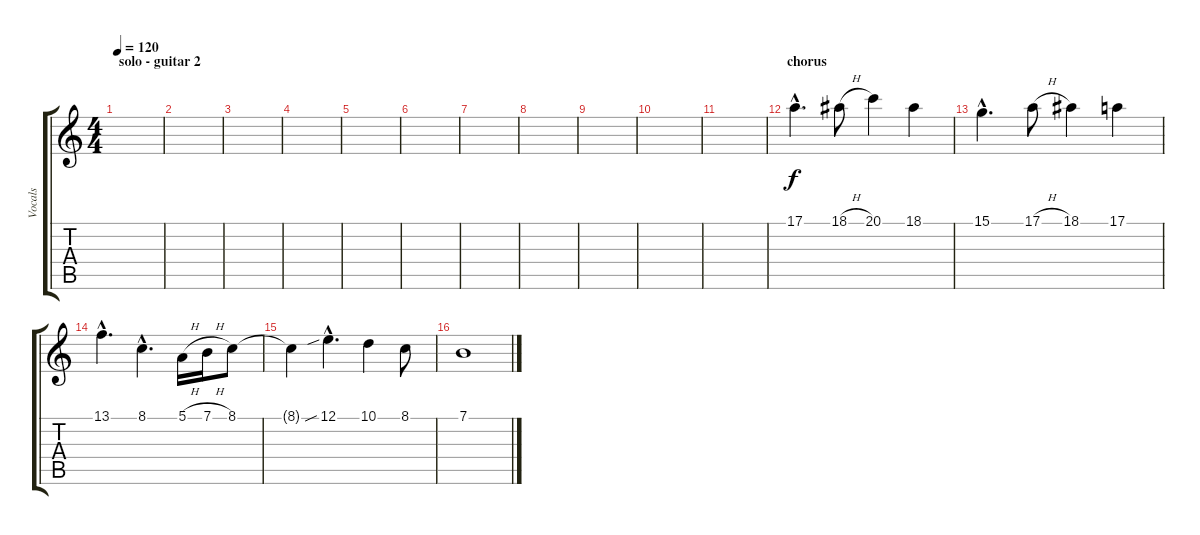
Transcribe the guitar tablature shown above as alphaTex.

\track ("Vocals" "Vocals") {instrument voiceoohs}
\staff {score tabs}
\tuning (E4 B3 G3 D3 A2 E2) {hide}
\ts (4 4)
\section ("" "solo - guitar 2")
\tempo 120
\clef g2
\ks c
|
|
|
|
|
|
|
|
|
|
|
\section ("" "chorus")
17.1{hac}.4{d} 18.1{h}.8 20.1.4 18.1.4 |
15.1{hac}.4{d} 17.1{h}.8 18.1.4 17.1.4 |
13.1{hac}.4{d} 8.1{hac}.4{d} 5.1{h}.16 7.1{h}.16 8.1.8 |
8.1{t}.4 12.1{sib hac}.4{d} 10.1.4 8.1.8 |
7.1.1
